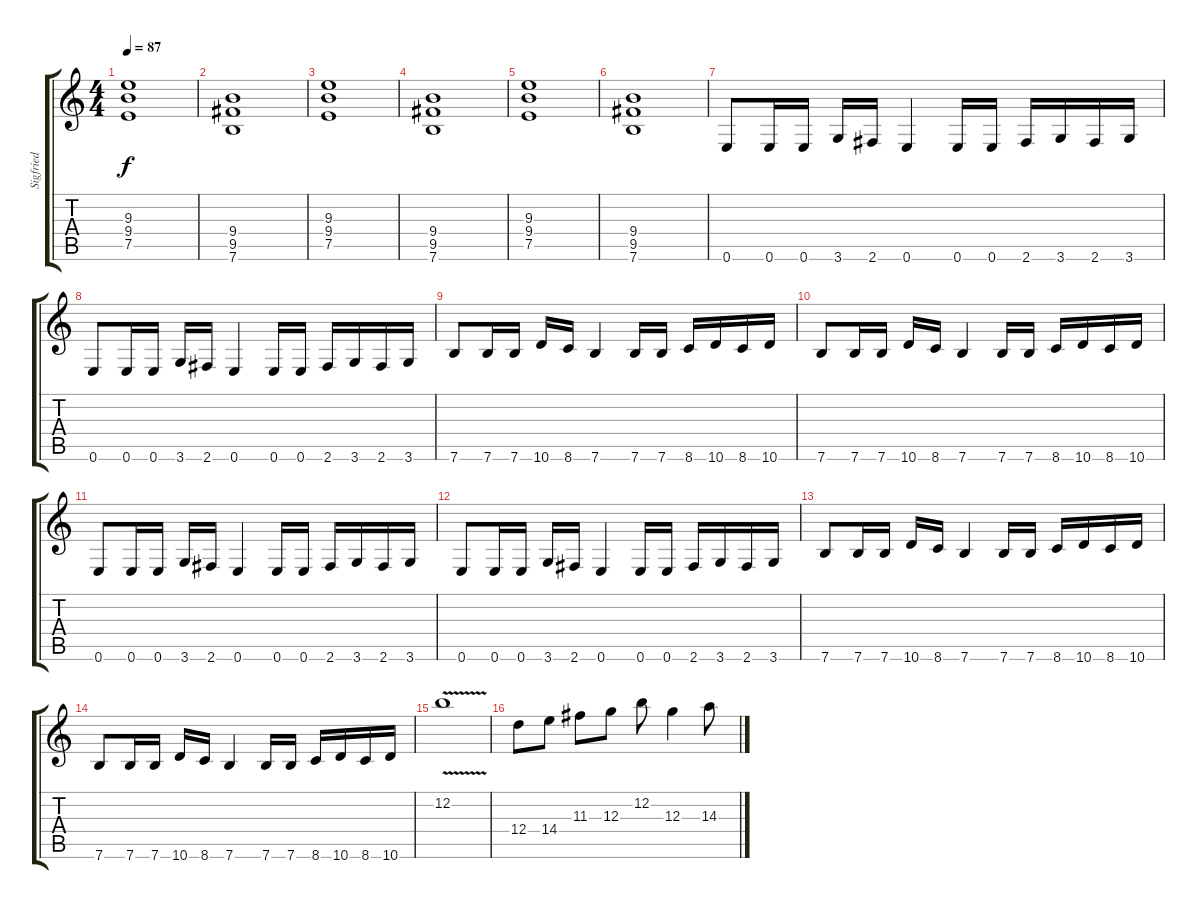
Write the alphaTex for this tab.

\track ("Sigfried" "Sigfried") {instrument distortionguitar}
\staff {score tabs}
\tuning (E4 B3 G3 D3 A2 E2) {hide}
\ts (4 4)
\tempo 87
\clef g2
\ks c
(9.3 9.4 7.5).1{dy f} |
(9.4 9.5 7.6).1 |
(9.3 9.4 7.5).1 |
(9.4 9.5 7.6).1 |
(9.3 9.4 7.5).1 |
(9.4 9.5 7.6).1 |
0.6.8 0.6.16 0.6.16 3.6.16 2.6.16 0.6.4 0.6.16 0.6.16 2.6.16 3.6.16 2.6.16 3.6.16 |
0.6.8 0.6.16 0.6.16 3.6.16 2.6.16 0.6.4 0.6.16 0.6.16 2.6.16 3.6.16 2.6.16 3.6.16 |
7.6.8 7.6.16 7.6.16 10.6.16 8.6.16 7.6.4 7.6.16 7.6.16 8.6.16 10.6.16 8.6.16 10.6.16 |
7.6.8 7.6.16 7.6.16 10.6.16 8.6.16 7.6.4 7.6.16 7.6.16 8.6.16 10.6.16 8.6.16 10.6.16 |
0.6.8 0.6.16 0.6.16 3.6.16 2.6.16 0.6.4 0.6.16 0.6.16 2.6.16 3.6.16 2.6.16 3.6.16 |
0.6.8 0.6.16 0.6.16 3.6.16 2.6.16 0.6.4 0.6.16 0.6.16 2.6.16 3.6.16 2.6.16 3.6.16 |
7.6.8 7.6.16 7.6.16 10.6.16 8.6.16 7.6.4 7.6.16 7.6.16 8.6.16 10.6.16 8.6.16 10.6.16 |
7.6.8 7.6.16 7.6.16 10.6.16 8.6.16 7.6.4 7.6.16 7.6.16 8.6.16 10.6.16 8.6.16 10.6.16 |
12.2{v}.1 |
12.4.8 14.4.8 11.3.8 12.3.8 12.2.8 12.3.4 14.3.8
